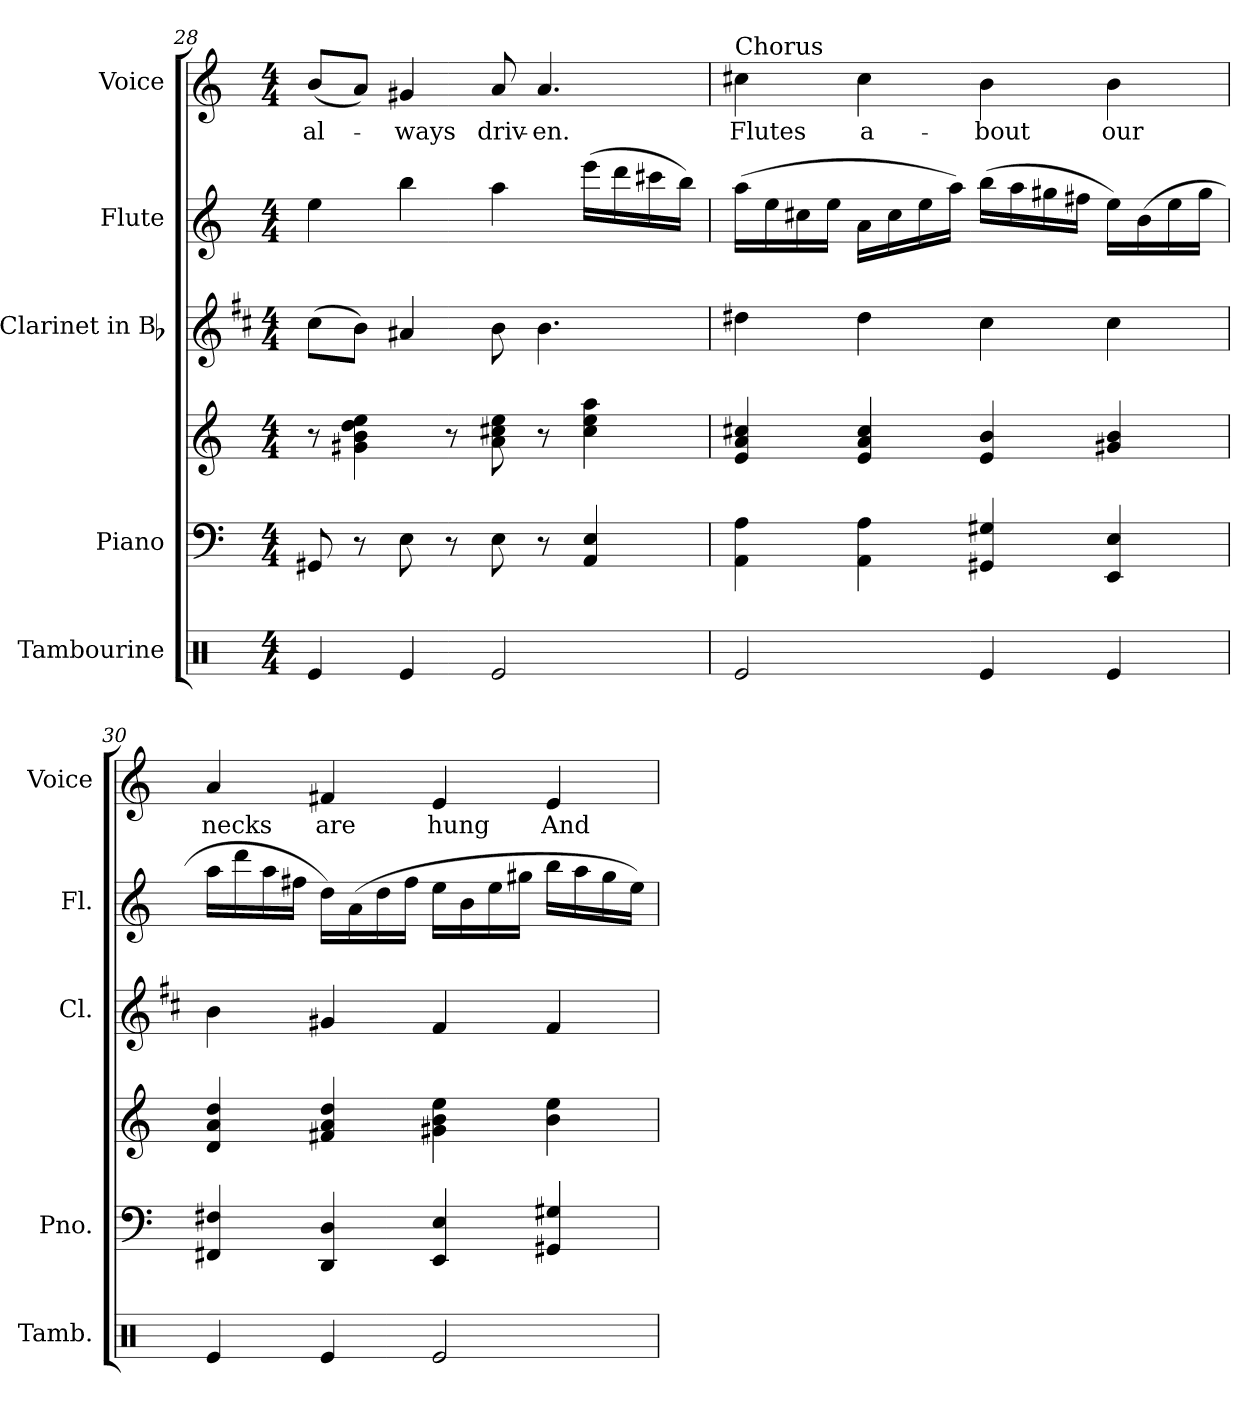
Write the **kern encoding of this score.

**kern	**kern	**kern	**kern	**kern	**kern	**text
*part5	*part4	*part4	*part3	*part2	*part1	*part1
*staff6	*staff5	*staff4	*staff3	*staff2	*staff1	*staff1
*I"Tambourine	*I"Piano	*	*I"Clarinet in Bb	*I"Flute	*I"Voice	*
*I'Tamb.	*I'Pno.	*	*I'Cl.	*I'Fl.	*I'Voice	*
*clefX	*clefF4	*clefG2	*clefG2	*clefG2	*clefG2	*
*	*	*	*ITrd1c2	*	*	*
*k[]	*k[]	*k[]	*k[]	*k[]	*k[]	*
*C:	*C:	*C:	*C:	*C:	*C:	*
*M4/4	*M4/4	*M4/4	*M4/4	*M4/4	*M4/4	*
=28	=28	=28	=28	=28	=28	=28
!	!	!	!	!	!	!LO:LY:b:color=#000000
4Rei/	8GG#Xi/	8r	(8bi\L	4eei\	(8bi/L	al-
.	8r	4g#Xi\ 4bi 4ddi 4eei	8ai\J)	.	8ai/J)	.
!	!	!	!	!	!	!LO:LY:b:color=#000000
4Rei/	8Ei\	.	4g#Xi/	4bbi\	4g#Xi/	-ways
.	8r	8r	.	.	.	.
!	!	!	!	!	!	!LO:LY:b:color=#000000
2Rei/	8Ei\	8ai\ 8cc#Xi 8eei	8ai\	4aai\	8ai/	driv-
!	!	!	!	!	!	!LO:LY:b:color=#000000
.	8r	8r	4.ai\	.	4.ai/	-en.
.	4AAi/ 4Ei	4cc#i\ 4eei 4aai	.	(16eeei\LL	.	.
.	.	.	.	16dddi\	.	.
.	.	.	.	16ccc#Xi\	.	.
.	.	.	.	16bbi\JJ)	.	.
=29	=29	=29	=29	=29	=29	=29
!	!	!	!	!	!LO:TX:a:t=Chorus	!
!	!	!	!	!	!	!LO:LY:b:color=#000000
2Rei/	4AAi\ 4Ai	4ei/ 4ai 4cc#Xi	4cc#Xi\	(16aai\LL	4cc#Xi\	Flutes
.	.	.	.	16eei\	.	.
.	.	.	.	16cc#Xi\	.	.
.	.	.	.	16eei\JJ	.	.
!	!	!	!	!	!	!LO:LY:b:color=#000000
.	4AAi\ 4Ai	4ei/ 4ai 4cc#i	4cc#i\	16ai\LL	4cc#i\	a-
.	.	.	.	16cc#i\	.	.
.	.	.	.	16eei\	.	.
.	.	.	.	16aai\JJ)	.	.
!	!	!	!	!	!	!LO:LY:b:color=#000000
4Rei/	4GG#Xi/ 4G#Xi	4ei/ 4bi	4bi\	(16bbi\LL	4bi\	-bout
.	.	.	.	16aai\	.	.
.	.	.	.	16gg#Xi\	.	.
.	.	.	.	16ff#Xi\JJ	.	.
!	!	!	!	!	!	!LO:LY:b:color=#000000
4Rei/	4EEi/ 4Ei	4g#Xi/ 4bi	4bi\	16eei\LL)	4bi\	our
.	.	.	.	(16bi\	.	.
.	.	.	.	16eei\	.	.
.	.	.	.	16gg#i\JJ	.	.
!!LO:PB:g=z
=30	=30	=30	=30	=30	=30	=30
!	!	!	!	!	!	!LO:LY:b:color=#000000
4Rei/	4FF#Xi/ 4F#Xi	4di/ 4ai 4ddi	4ai\	16aai\LL	4ai/	necks
.	.	.	.	16dddi\	.	.
.	.	.	.	16aai\	.	.
.	.	.	.	16ff#Xi\JJ	.	.
!	!	!	!	!	!	!LO:LY:b:color=#000000
4Rei/	4DDi/ 4Di	4f#Xi/ 4ai 4ddi	4f#Xi/	16ddi\LL)	4f#Xi/	are
.	.	.	.	(16ai\	.	.
.	.	.	.	16ddi\	.	.
.	.	.	.	16ff#i\JJ	.	.
!	!	!	!	!	!	!LO:LY:b:color=#000000
2Rei/	4EEi/ 4Ei	4g#Xi\ 4bi 4eei	4ei/	16eei\LL	4ei/	hung
.	.	.	.	16bi\	.	.
.	.	.	.	16eei\	.	.
.	.	.	.	16gg#Xi\JJ	.	.
!	!	!	!	!	!	!LO:LY:b:color=#000000
.	4GG#Xi/ 4G#Xi	4bi\ 4eei	4ei/	16bbi\LL	4ei/	And
.	.	.	.	16aai\	.	.
.	.	.	.	16gg#i\	.	.
.	.	.	.	16eei\JJ)	.	.
=	=	=	=	=	=	=
*-	*-	*-	*-	*-	*-	*-
